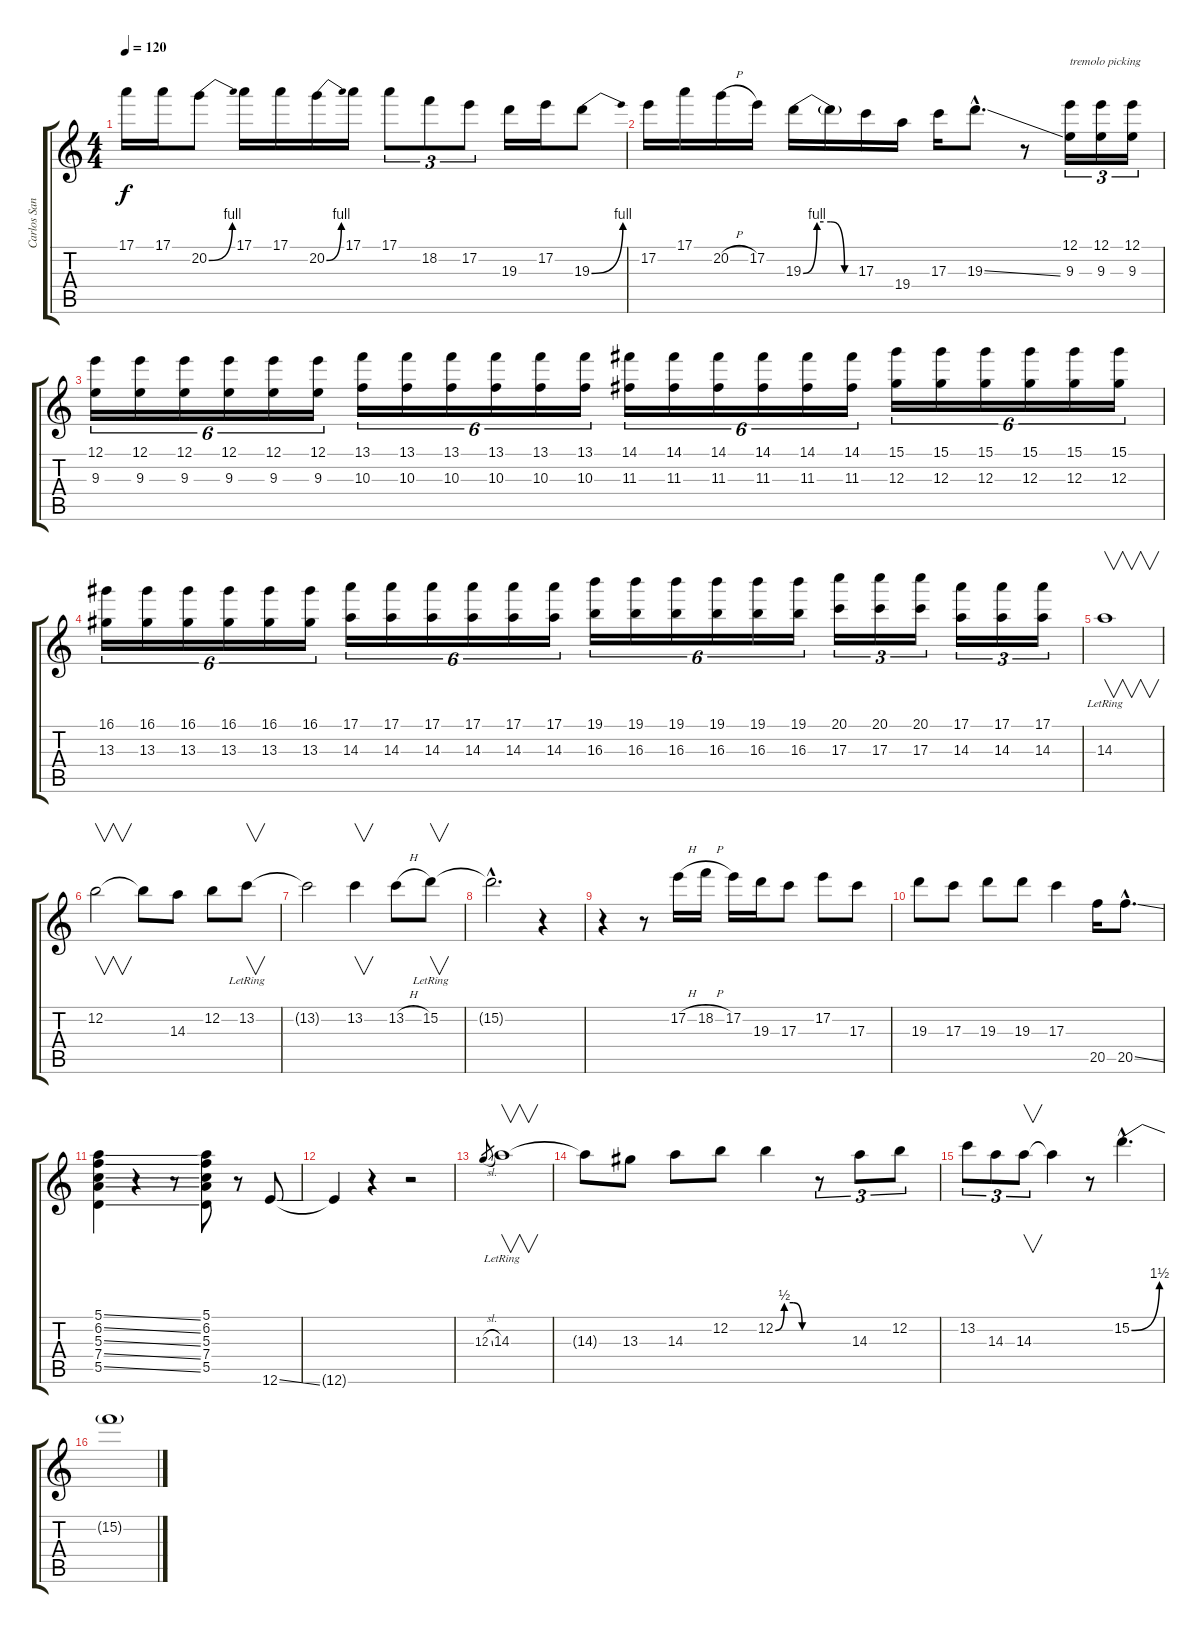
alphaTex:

\track ("Carlos Santana" "Carlos San") {instrument overdrivenguitar}
\staff {score tabs}
\tuning (E4 B3 G3 D3 A2 E2) {hide}
\ts (4 4)
\tempo 120
\clef g2
\ks c
17.1.16{dy f} 17.1.16 20.2{be (bend 0 0 60 4)}.8 17.1.16 17.1.16 20.2{be (bend 0 0 60 4)}.16 17.1.16 17.1.8{tu (3 2)} 18.2.8{tu (3 2)} 17.2.8{tu (3 2)} 19.3.16 17.2.16 19.3{be (bend 0 0 60 4)}.8 |
17.2.16 17.1.16 20.2{h}.16 17.2.16 19.3{be (custom 0 0 15 4 30 4 45 0 60 0)}.16 19.3{t}.16 17.3.16 19.4.16 17.3.16 19.3{ss hac}.8{d} r.8 (12.1 9.3).16{tu (3 2) txt "tremolo picking"} (12.1 9.3).16{tu (3 2)} (12.1 9.3).16{tu (3 2)} |
(12.1 9.3).16{tu (6 4)} (12.1 9.3).16{tu (6 4)} (12.1 9.3).16{tu (6 4)} (12.1 9.3).16{tu (6 4)} (12.1 9.3).16{tu (6 4)} (12.1 9.3).16{tu (6 4)} (13.1 10.3).16{tu (6 4)} (13.1 10.3).16{tu (6 4)} (13.1 10.3).16{tu (6 4)} (13.1 10.3).16{tu (6 4)} (13.1 10.3).16{tu (6 4)} (13.1 10.3).16{tu (6 4)} (14.1 11.3).16{tu (6 4)} (14.1 11.3).16{tu (6 4)} (14.1 11.3).16{tu (6 4)} (14.1 11.3).16{tu (6 4)} (14.1 11.3).16{tu (6 4)} (14.1 11.3).16{tu (6 4)} (15.1 12.3).16{tu (6 4)} (15.1 12.3).16{tu (6 4)} (15.1 12.3).16{tu (6 4)} (15.1 12.3).16{tu (6 4)} (15.1 12.3).16{tu (6 4)} (15.1 12.3).16{tu (6 4)} |
(16.1 13.3).16{tu (6 4)} (16.1 13.3).16{tu (6 4)} (16.1 13.3).16{tu (6 4)} (16.1 13.3).16{tu (6 4)} (16.1 13.3).16{tu (6 4)} (16.1 13.3).16{tu (6 4)} (17.1 14.3).16{tu (6 4)} (17.1 14.3).16{tu (6 4)} (17.1 14.3).16{tu (6 4)} (17.1 14.3).16{tu (6 4)} (17.1 14.3).16{tu (6 4)} (17.1 14.3).16{tu (6 4)} (19.1 16.3).16{tu (6 4)} (19.1 16.3).16{tu (6 4)} (19.1 16.3).16{tu (6 4)} (19.1 16.3).16{tu (6 4)} (19.1 16.3).16{tu (6 4)} (19.1 16.3).16{tu (6 4)} (20.1 17.3).16{tu (3 2)} (20.1 17.3).16{tu (3 2)} (20.1 17.3).16{tu (3 2)} (17.1 14.3).16{tu (3 2)} (17.1 14.3).16{tu (3 2)} (17.1 14.3).16{tu (3 2)} |
14.3{lr}.1{v} |
12.2.2{v} 12.2{t}.8 14.3.8 12.2.8 13.2{lr}.8{v} |
13.2{t}.2 13.2.4{v} 13.2{h}.8 15.2{lr}.8{v} |
15.2{hac t}.2{d} r.4 |
r.4 r.8 17.2{h}.16 18.2{h}.16 17.2.16 19.3.16 17.3.8 17.2.8 17.3.8 |
19.3.8 17.3.8 19.3.8 19.3.8 17.3.4 20.5.16 20.5{ss hac}.8{d} |
(5.1{ss} 6.2{ss} 5.3{ss} 7.4{ss} 5.5{ss}).4 r.4 r.8 (5.1 6.2 5.3 7.4 5.5).8 r.8 12.6{ss}.8 |
12.6{t}.4 r.4 r.2 |
12.3{sl}.8{gr} 14.3{lr}.1{v} |
14.3{t}.8 13.3.8 14.3.8 12.2.8 12.2{be (custom 0 0 15 2 30 2 45 0 60 0)}.4 r.8{tu (3 2)} 14.3.8{tu (3 2)} 12.2.8{tu (3 2)} |
13.2.8{tu (3 2)} 14.3.8{tu (3 2)} 14.3.8{v tu (3 2)} 14.3{t}.4 r.8 15.2{be (bend 0 0 60 6) hac}.4{d} |
15.2{t}.1
